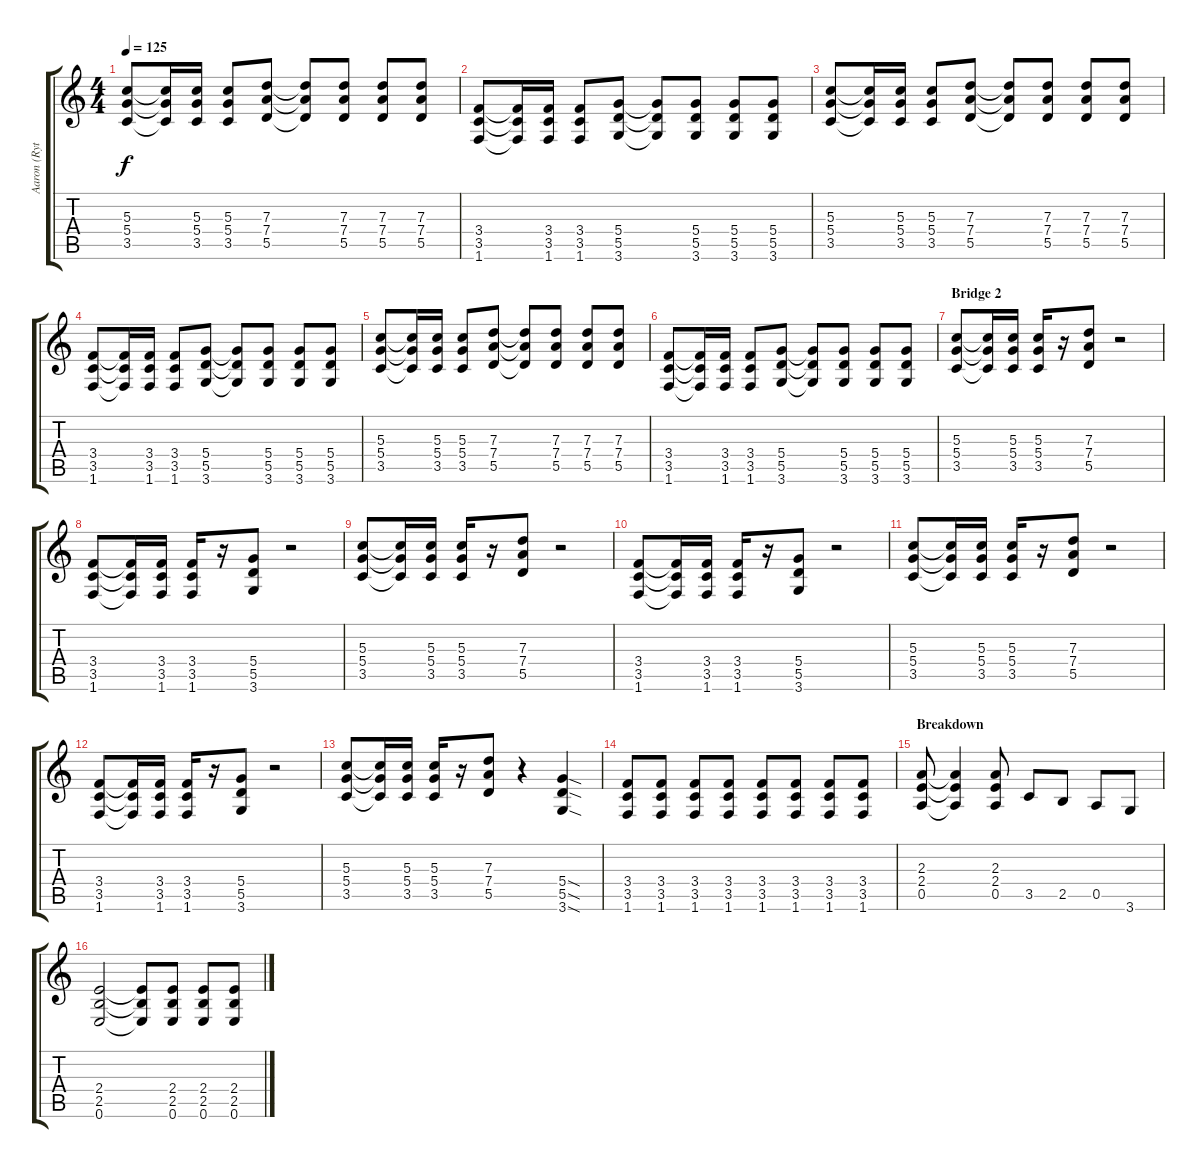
\track ("Aaron (Rythmn Guitar)" "Aaron (Ryt") {instrument overdrivenguitar}
\staff {score tabs}
\tuning (E4 B3 G3 D3 A2 E2) {hide}
\ts (4 4)
\tempo 125
\clef g2
\ks c
(5.3 5.4 3.5).8{dy f} (5.3{t} 5.4{t} 3.5{t}).16 (5.3 5.4 3.5).16 (5.3 5.4 3.5).8 (7.3 7.4 5.5).8 (7.3{t} 7.4{t} 5.5{t}).8 (7.3 7.4 5.5).8 (7.3 7.4 5.5).8 (7.3 7.4 5.5).8 |
(3.4 3.5 1.6).8 (3.4{t} 3.5{t} 1.6{t}).16 (3.4 3.5 1.6).16 (3.4 3.5 1.6).8 (5.4 5.5 3.6).8 (5.4{t} 5.5{t} 3.6{t}).8 (5.4 5.5 3.6).8 (5.4 5.5 3.6).8 (5.4 5.5 3.6).8 |
(5.3 5.4 3.5).8 (5.3{t} 5.4{t} 3.5{t}).16 (5.3 5.4 3.5).16 (5.3 5.4 3.5).8 (7.3 7.4 5.5).8 (7.3{t} 7.4{t} 5.5{t}).8 (7.3 7.4 5.5).8 (7.3 7.4 5.5).8 (7.3 7.4 5.5).8 |
(3.4 3.5 1.6).8 (3.4{t} 3.5{t} 1.6{t}).16 (3.4 3.5 1.6).16 (3.4 3.5 1.6).8 (5.4 5.5 3.6).8 (5.4{t} 5.5{t} 3.6{t}).8 (5.4 5.5 3.6).8 (5.4 5.5 3.6).8 (5.4 5.5 3.6).8 |
(5.3 5.4 3.5).8 (5.3{t} 5.4{t} 3.5{t}).16 (5.3 5.4 3.5).16 (5.3 5.4 3.5).8 (7.3 7.4 5.5).8 (7.3{t} 7.4{t} 5.5{t}).8 (7.3 7.4 5.5).8 (7.3 7.4 5.5).8 (7.3 7.4 5.5).8 |
(3.4 3.5 1.6).8 (3.4{t} 3.5{t} 1.6{t}).16 (3.4 3.5 1.6).16 (3.4 3.5 1.6).8 (5.4 5.5 3.6).8 (5.4{t} 5.5{t} 3.6{t}).8 (5.4 5.5 3.6).8 (5.4 5.5 3.6).8 (5.4 5.5 3.6).8 |
\section ("" "Bridge 2")
(5.3 5.4 3.5).8 (5.3{t} 5.4{t} 3.5{t}).16 (5.3 5.4 3.5).16 (5.3 5.4 3.5).16 r.16 (7.3 7.4 5.5).8 r.2 |
(3.4 3.5 1.6).8 (3.4{t} 3.5{t} 1.6{t}).16 (3.4 3.5 1.6).16 (3.4 3.5 1.6).16 r.16 (5.4 5.5 3.6).8 r.2 |
(5.3 5.4 3.5).8 (5.3{t} 5.4{t} 3.5{t}).16 (5.3 5.4 3.5).16 (5.3 5.4 3.5).16 r.16 (7.3 7.4 5.5).8 r.2 |
(3.4 3.5 1.6).8 (3.4{t} 3.5{t} 1.6{t}).16 (3.4 3.5 1.6).16 (3.4 3.5 1.6).16 r.16 (5.4 5.5 3.6).8 r.2 |
(5.3 5.4 3.5).8 (5.3{t} 5.4{t} 3.5{t}).16 (5.3 5.4 3.5).16 (5.3 5.4 3.5).16 r.16 (7.3 7.4 5.5).8 r.2 |
(3.4 3.5 1.6).8 (3.4{t} 3.5{t} 1.6{t}).16 (3.4 3.5 1.6).16 (3.4 3.5 1.6).16 r.16 (5.4 5.5 3.6).8 r.2 |
(5.3 5.4 3.5).8 (5.3{t} 5.4{t} 3.5{t}).16 (5.3 5.4 3.5).16 (5.3 5.4 3.5).16 r.16 (7.3 7.4 5.5).8 r.4 (5.4{sod} 5.5{sod} 3.6{sod}).4 |
(3.4 3.5 1.6).8 (3.4 3.5 1.6).8 (3.4 3.5 1.6).8 (3.4 3.5 1.6).8 (3.4 3.5 1.6).8 (3.4 3.5 1.6).8 (3.4 3.5 1.6).8 (3.4 3.5 1.6).8 |
\section ("" "Breakdown")
(2.3 2.4 0.5).8 (2.3{t} 2.4{t} 0.5{t}).4 (2.3 2.4 0.5).8 3.5.8 2.5.8 0.5.8 3.6.8 |
(2.4 2.5 0.6).2 (2.4{t} 2.5{t} 0.6{t}).8 (2.4 2.5 0.6).8 (2.4 2.5 0.6).8 (2.4 2.5 0.6).8
